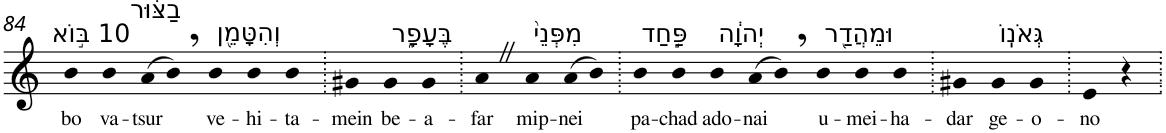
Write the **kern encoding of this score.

**kern	**text
*part1	*part1
*staff1	*staff1
*I"Piano	*
*I'Pno	*
!!LO:PB:g=z
*clefG2	*
*k[]	*
=84	=84
!LO:TX:a:t=10 בּ֣וֹא	!
!	!LO:LY:b
4b	bo
!LO:TX:a:t=בַצּ֔וּר	!
!	!LO:LY:b
4b	va-
!	!LO:LY:b
(8a	-tsur
8b,)	.
!LO:TX:a:t=וְהִטָּמֵ֖ן	!
!	!LO:LY:b
4b	ve-
!	!LO:LY:b
4b	-hi-
!	!LO:LY:b
4b	-ta-
=85.	=85.
!	!LO:LY:b
4g#X	-mein
!LO:TX:a:t=בֶּעָפָ֑ר	!
!	!LO:LY:b
4g#	be-
!	!LO:LY:b
4g#	-a-
=86.	=86.
!	!LO:LY:b
4aZ	-far
!LO:TX:a:t=מִפְּנֵי֙	!
!	!LO:LY:b
4a	mip-
!	!LO:LY:b
(8a	-nei
8b)	.
=87.	=87.
!LO:TX:a:t=פַּ֣חַד	!
!	!LO:LY:b
4b	pa-
!	!LO:LY:b
4b	-chad
!LO:TX:a:t=יְהוָ֔ה	!
!	!LO:LY:b
4b	ado-
!	!LO:LY:b
(8a	-nai
8b,)	.
!LO:TX:a:t=וּמֵהֲדַ֖ר	!
!	!LO:LY:b
4b	u-
!	!LO:LY:b
4b	-mei-
!	!LO:LY:b
4b	-ha-
=88.	=88.
!	!LO:LY:b
4g#X	-dar
!LO:TX:a:t=גְּאֹנֽוֹ	!
!	!LO:LY:b
4g#	ge-
!	!LO:LY:b
4g#	-o-
=89.	=89.
!	!LO:LY:b
4e	-no
4r	.
=.	=.
*-	*-
